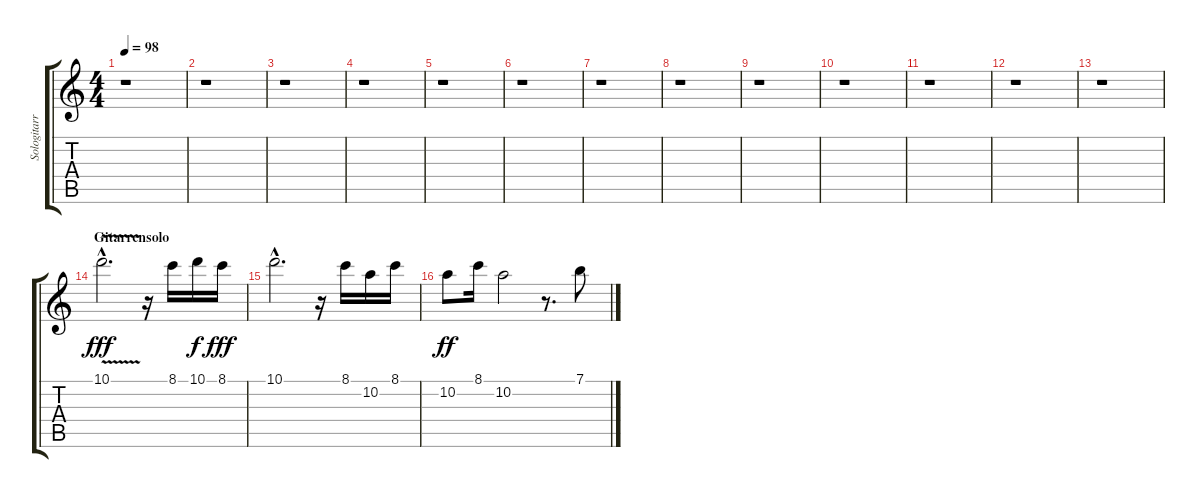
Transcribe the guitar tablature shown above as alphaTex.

\track ("Sologitarre" "Sologitarr") {instrument overdrivenguitar}
\staff {score tabs}
\tuning (E4 B3 G3 D3 A2 E2) {hide}
\ts (4 4)
\tempo 98
\clef g2
\ks c
r.1{dy fff} |
r.1 |
r.1 |
r.1 |
r.1 |
r.1 |
r.1 |
r.1 |
r.1 |
r.1 |
r.1 |
r.1 |
r.1 |
\section ("" "Gitarrensolo")
10.1{v hac}.2{d} r.16 8.1.16 10.1.16{dy f} 8.1.16{dy fff} |
10.1{hac}.2{d} r.16 8.1.16 10.2.16 8.1.16 |
10.2.8{dy ff} 8.1.16 10.2.2 r.8{d} 7.1.8
